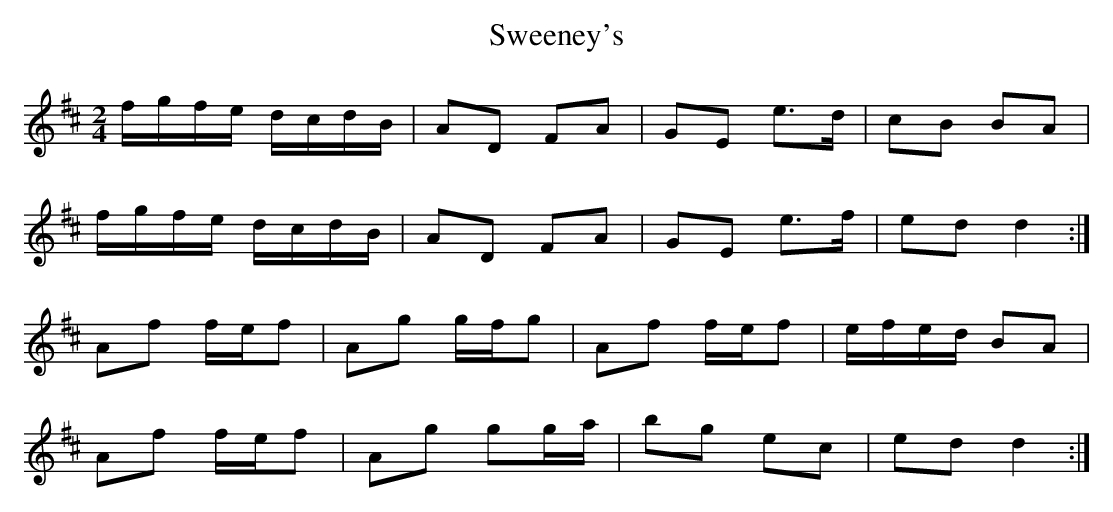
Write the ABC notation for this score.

X:1
T:Sweeney's
M:2/4
L:1/16
K:D Major
fgfe dcdB|A2D2 F2A2|G2E2 e3d|c2B2 B2A2|!
fgfe dcdB|A2D2 F2A2|G2E2 e3f|e2d2 d4:|!
A2f2 fef2|A2g2 gfg2|A2f2 fef2|efed B2A2|!
A2f2 fef2|A2g2 g2ga|b2g2 e2c2|e2d2 d4:|!
